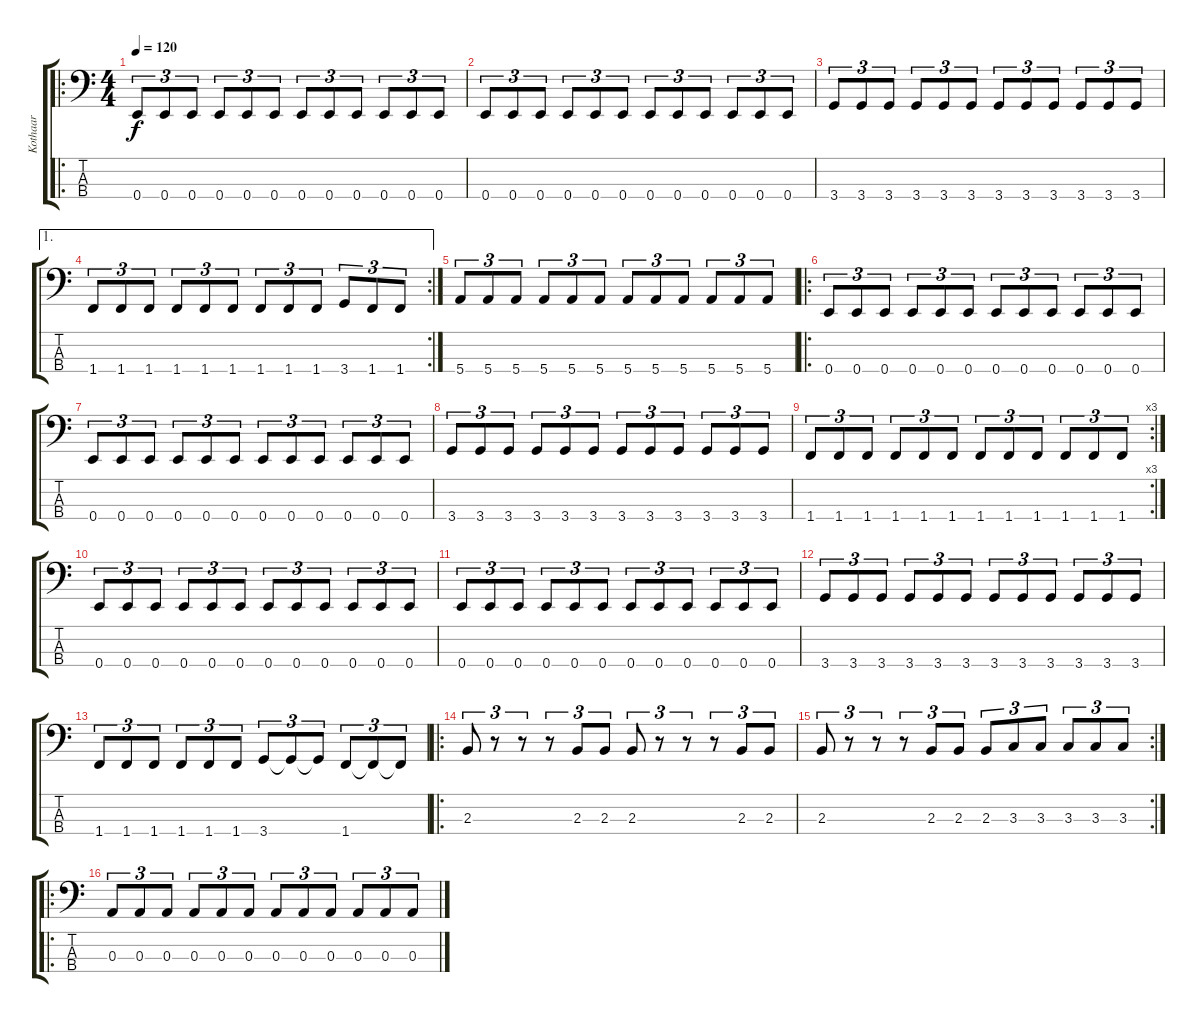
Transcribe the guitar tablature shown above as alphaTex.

\track ("Kothaar" "Kothaar") {instrument electricbasspick}
\staff {score tabs}
\tuning (G2 D2 A1 E1) {hide}
\ro
\ts (4 4)
\tempo 120
\clef f4
\ks c
0.4.8{tu (3 2) dy f} 0.4.8{tu (3 2)} 0.4.8{tu (3 2)} 0.4.8{tu (3 2)} 0.4.8{tu (3 2)} 0.4.8{tu (3 2)} 0.4.8{tu (3 2)} 0.4.8{tu (3 2)} 0.4.8{tu (3 2)} 0.4.8{tu (3 2)} 0.4.8{tu (3 2)} 0.4.8{tu (3 2)} |
0.4.8{tu (3 2)} 0.4.8{tu (3 2)} 0.4.8{tu (3 2)} 0.4.8{tu (3 2)} 0.4.8{tu (3 2)} 0.4.8{tu (3 2)} 0.4.8{tu (3 2)} 0.4.8{tu (3 2)} 0.4.8{tu (3 2)} 0.4.8{tu (3 2)} 0.4.8{tu (3 2)} 0.4.8{tu (3 2)} |
3.4.8{tu (3 2)} 3.4.8{tu (3 2)} 3.4.8{tu (3 2)} 3.4.8{tu (3 2)} 3.4.8{tu (3 2)} 3.4.8{tu (3 2)} 3.4.8{tu (3 2)} 3.4.8{tu (3 2)} 3.4.8{tu (3 2)} 3.4.8{tu (3 2)} 3.4.8{tu (3 2)} 3.4.8{tu (3 2)} |
\ae 1
\rc 2
1.4.8{tu (3 2)} 1.4.8{tu (3 2)} 1.4.8{tu (3 2)} 1.4.8{tu (3 2)} 1.4.8{tu (3 2)} 1.4.8{tu (3 2)} 1.4.8{tu (3 2)} 1.4.8{tu (3 2)} 1.4.8{tu (3 2)} 3.4.8{tu (3 2)} 1.4.8{tu (3 2)} 1.4.8{tu (3 2)} |
5.4.8{tu (3 2)} 5.4.8{tu (3 2)} 5.4.8{tu (3 2)} 5.4.8{tu (3 2)} 5.4.8{tu (3 2)} 5.4.8{tu (3 2)} 5.4.8{tu (3 2)} 5.4.8{tu (3 2)} 5.4.8{tu (3 2)} 5.4.8{tu (3 2)} 5.4.8{tu (3 2)} 5.4.8{tu (3 2)} |
\ro
0.4.8{tu (3 2)} 0.4.8{tu (3 2)} 0.4.8{tu (3 2)} 0.4.8{tu (3 2)} 0.4.8{tu (3 2)} 0.4.8{tu (3 2)} 0.4.8{tu (3 2)} 0.4.8{tu (3 2)} 0.4.8{tu (3 2)} 0.4.8{tu (3 2)} 0.4.8{tu (3 2)} 0.4.8{tu (3 2)} |
0.4.8{tu (3 2)} 0.4.8{tu (3 2)} 0.4.8{tu (3 2)} 0.4.8{tu (3 2)} 0.4.8{tu (3 2)} 0.4.8{tu (3 2)} 0.4.8{tu (3 2)} 0.4.8{tu (3 2)} 0.4.8{tu (3 2)} 0.4.8{tu (3 2)} 0.4.8{tu (3 2)} 0.4.8{tu (3 2)} |
3.4.8{tu (3 2)} 3.4.8{tu (3 2)} 3.4.8{tu (3 2)} 3.4.8{tu (3 2)} 3.4.8{tu (3 2)} 3.4.8{tu (3 2)} 3.4.8{tu (3 2)} 3.4.8{tu (3 2)} 3.4.8{tu (3 2)} 3.4.8{tu (3 2)} 3.4.8{tu (3 2)} 3.4.8{tu (3 2)} |
\rc 3
1.4.8{tu (3 2)} 1.4.8{tu (3 2)} 1.4.8{tu (3 2)} 1.4.8{tu (3 2)} 1.4.8{tu (3 2)} 1.4.8{tu (3 2)} 1.4.8{tu (3 2)} 1.4.8{tu (3 2)} 1.4.8{tu (3 2)} 1.4.8{tu (3 2)} 1.4.8{tu (3 2)} 1.4.8{tu (3 2)} |
0.4.8{tu (3 2)} 0.4.8{tu (3 2)} 0.4.8{tu (3 2)} 0.4.8{tu (3 2)} 0.4.8{tu (3 2)} 0.4.8{tu (3 2)} 0.4.8{tu (3 2)} 0.4.8{tu (3 2)} 0.4.8{tu (3 2)} 0.4.8{tu (3 2)} 0.4.8{tu (3 2)} 0.4.8{tu (3 2)} |
0.4.8{tu (3 2)} 0.4.8{tu (3 2)} 0.4.8{tu (3 2)} 0.4.8{tu (3 2)} 0.4.8{tu (3 2)} 0.4.8{tu (3 2)} 0.4.8{tu (3 2)} 0.4.8{tu (3 2)} 0.4.8{tu (3 2)} 0.4.8{tu (3 2)} 0.4.8{tu (3 2)} 0.4.8{tu (3 2)} |
3.4.8{tu (3 2)} 3.4.8{tu (3 2)} 3.4.8{tu (3 2)} 3.4.8{tu (3 2)} 3.4.8{tu (3 2)} 3.4.8{tu (3 2)} 3.4.8{tu (3 2)} 3.4.8{tu (3 2)} 3.4.8{tu (3 2)} 3.4.8{tu (3 2)} 3.4.8{tu (3 2)} 3.4.8{tu (3 2)} |
1.4.8{tu (3 2)} 1.4.8{tu (3 2)} 1.4.8{tu (3 2)} 1.4.8{tu (3 2)} 1.4.8{tu (3 2)} 1.4.8{tu (3 2)} 3.4.8{tu (3 2)} 3.4{t}.8{tu (3 2)} 3.4{t}.8{tu (3 2)} 1.4.8{tu (3 2)} 1.4{t}.8{tu (3 2)} 1.4{t}.8{tu (3 2)} |
\ro
2.3.8{tu (3 2)} r.8{tu (3 2)} r.8{tu (3 2)} r.8{tu (3 2)} 2.3.8{tu (3 2)} 2.3.8{tu (3 2)} 2.3.8{tu (3 2)} r.8{tu (3 2)} r.8{tu (3 2)} r.8{tu (3 2)} 2.3.8{tu (3 2)} 2.3.8{tu (3 2)} |
\rc 2
2.3.8{tu (3 2)} r.8{tu (3 2)} r.8{tu (3 2)} r.8{tu (3 2)} 2.3.8{tu (3 2)} 2.3.8{tu (3 2)} 2.3.8{tu (3 2)} 3.3.8{tu (3 2)} 3.3.8{tu (3 2)} 3.3.8{tu (3 2)} 3.3.8{tu (3 2)} 3.3.8{tu (3 2)} |
\ro
0.3.8{tu (3 2)} 0.3.8{tu (3 2)} 0.3.8{tu (3 2)} 0.3.8{tu (3 2)} 0.3.8{tu (3 2)} 0.3.8{tu (3 2)} 0.3.8{tu (3 2)} 0.3.8{tu (3 2)} 0.3.8{tu (3 2)} 0.3.8{tu (3 2)} 0.3.8{tu (3 2)} 0.3.8{tu (3 2)}
